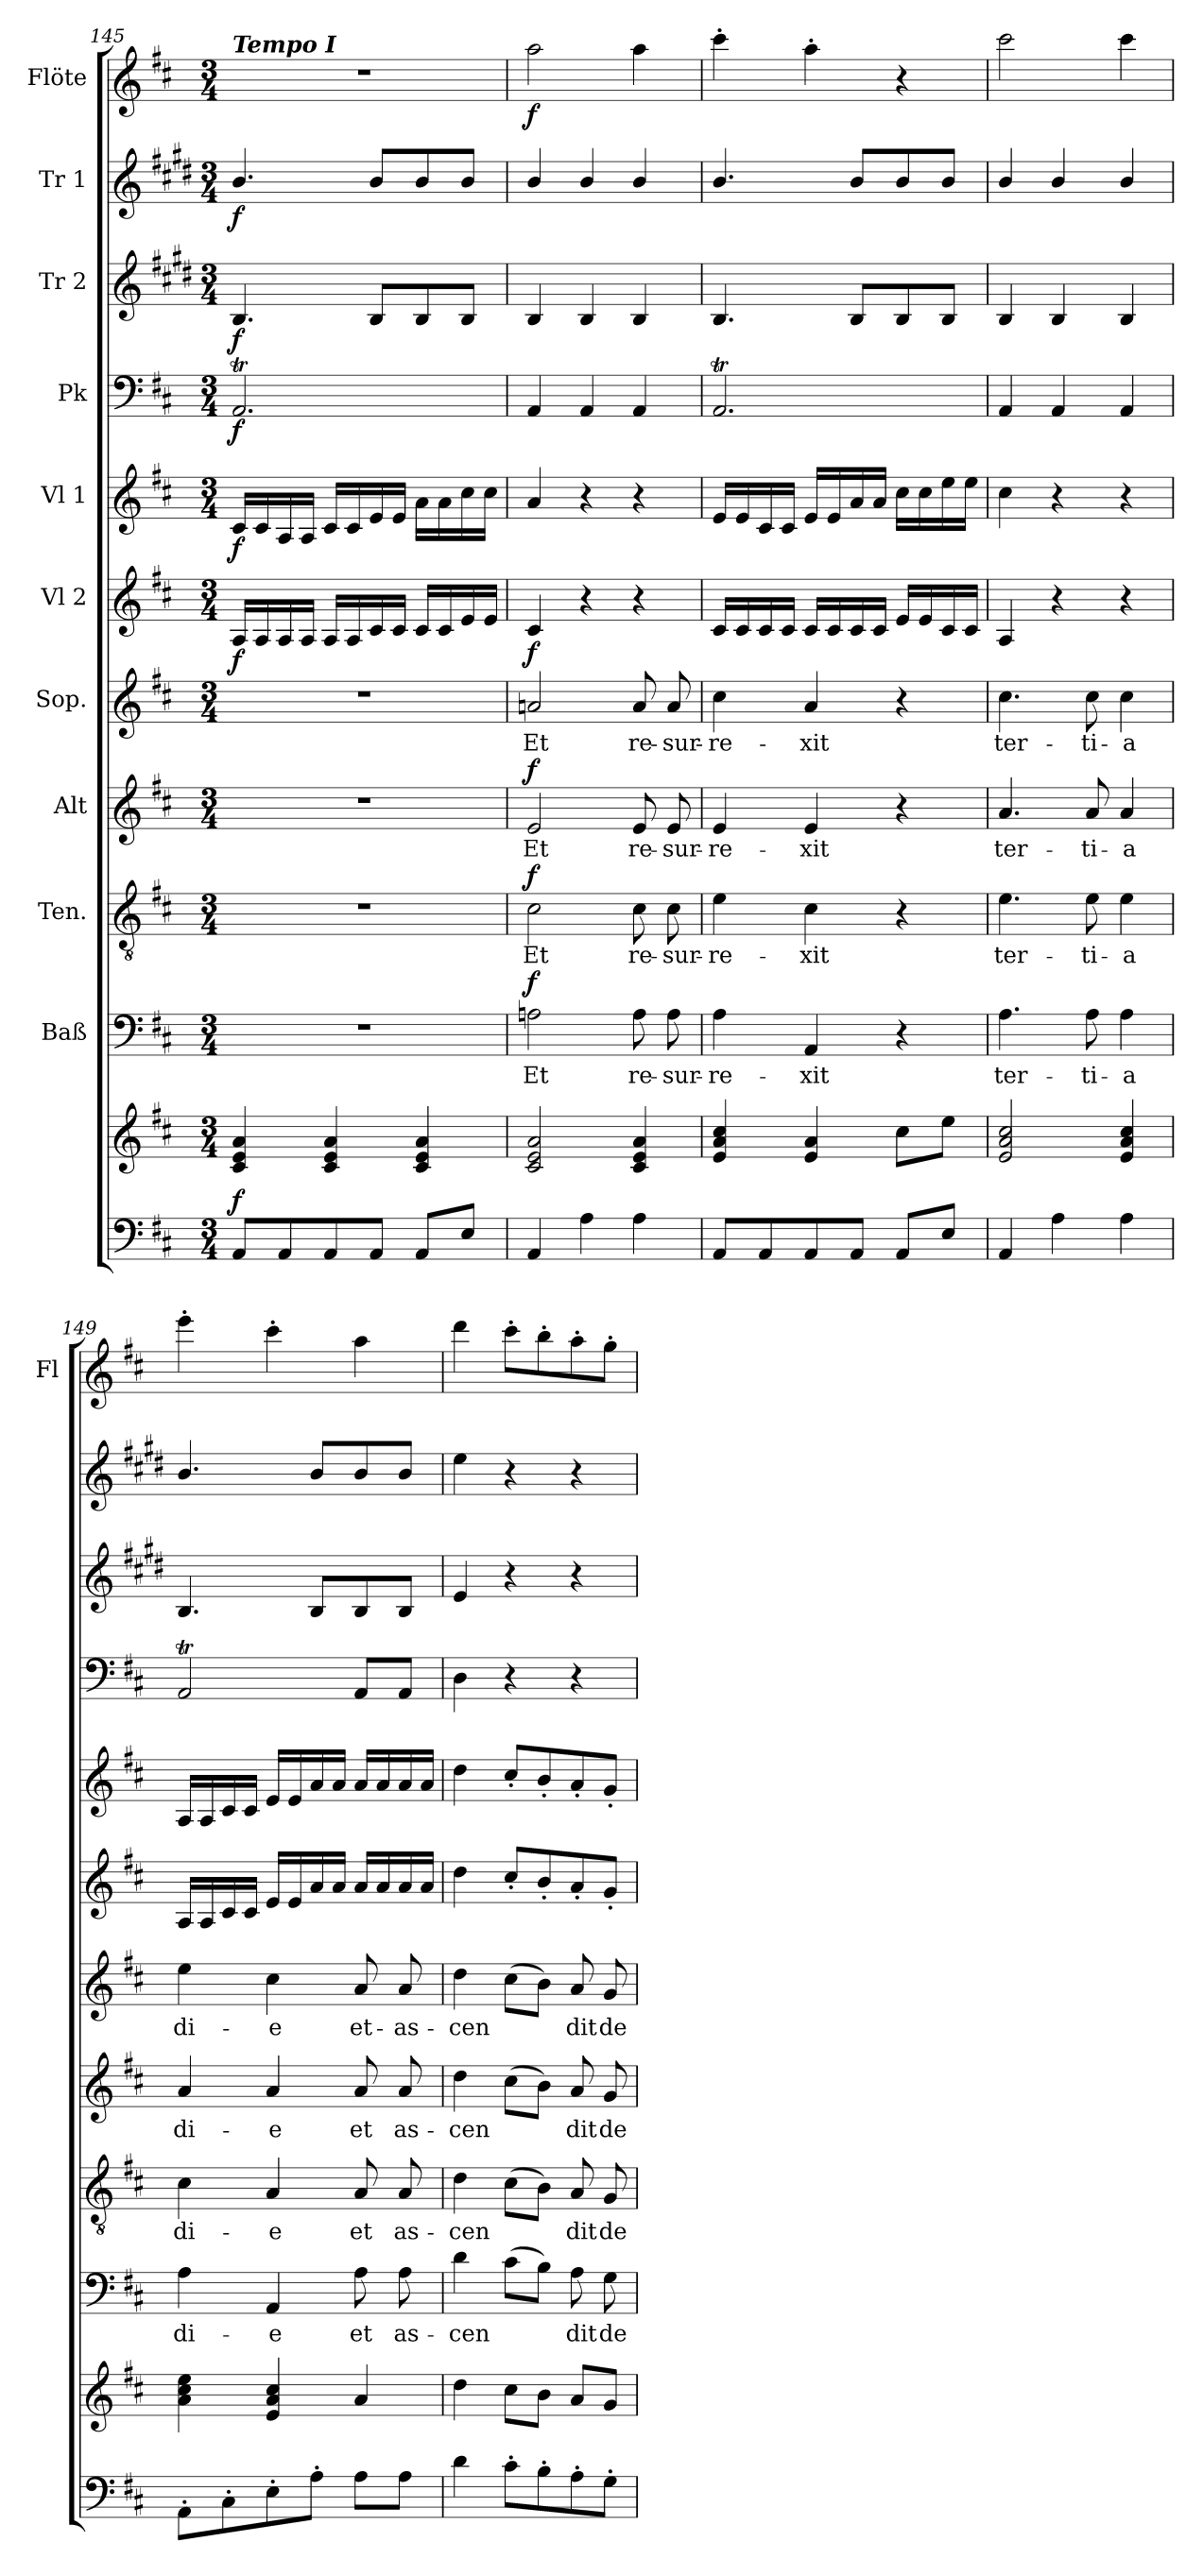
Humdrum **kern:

**kern	**kern	**dynam	**kern	**text	**dynam	**kern	**text	**dynam	**kern	**text	**dynam	**kern	**text	**dynam	**kern	**dynam	**kern	**dynam	**kern	**dynam	**kern	**dynam	**kern	**dynam	**kern	**dynam
*part11	*part11	*part11	*part10	*part10	*part10	*part9	*part9	*part9	*part8	*part8	*part8	*part7	*part7	*part7	*part6	*part6	*part5	*part5	*part4	*part4	*part3	*part3	*part2	*part2	*part1	*part1
*staff12	*staff11	*staff11/12	*staff10	*staff10	*staff10	*staff9	*staff9	*staff9	*staff8	*staff8	*staff8	*staff7	*staff7	*staff7	*staff6	*staff6	*staff5	*staff5	*staff4	*staff4	*staff3	*staff3	*staff2	*staff2	*staff1	*staff1
*	*	*	*I"Baß	*	*	*I"Ten.	*	*	*I"Alt	*	*	*I"Sop.	*	*	*I"Vl 2	*	*I"Vl 1	*	*I"Pk	*	*I"Tr 2	*	*I"Tr 1	*	*I"Flöte	*
*	*	*	*	*	*	*	*	*	*	*	*	*	*	*	*	*	*	*	*	*	*	*	*	*	*I'Fl	*
!!LO:PB:g=z
*clefF4	*clefG2	*	*clefF4	*	*	*clefGv2	*	*	*clefG2	*	*	*clefG2	*	*	*clefG2	*	*clefG2	*	*clefF4	*	*clefG2	*	*clefG2	*	*clefG2	*
*	*	*	*	*	*	*	*	*	*	*	*	*	*	*	*	*	*	*	*	*	*ITrd1c2	*	*ITrd1c2	*	*	*
*k[f#c#]	*k[f#c#]	*	*k[f#c#]	*	*	*k[f#c#]	*	*	*k[f#c#]	*	*	*k[f#c#]	*	*	*k[f#c#]	*	*k[f#c#]	*	*k[f#c#]	*	*k[f#c#]	*	*k[f#c#]	*	*k[f#c#]	*
*D:	*D:	*	*D:	*	*	*D:	*	*	*D:	*	*	*D:	*	*	*D:	*	*D:	*	*D:	*	*D:	*	*D:	*	*D:	*
*M3/4	*M3/4	*	*M3/4	*	*	*M3/4	*	*	*M3/4	*	*	*M3/4	*	*	*M3/4	*	*M3/4	*	*M3/4	*	*M3/4	*	*M3/4	*	*M3/4	*
=145	=145	=145	=145	=145	=145	=145	=145	=145	=145	=145	=145	=145	=145	=145	=145	=145	=145	=145	=145	=145	=145	=145	=145	=145	=145	=145
!	!	!	!	!	!	!	!	!	!	!	!	!	!	!	!	!	!	!	!	!	!	!	!	!	!LO:TX:a:Bi:t=Tempo I	!
!	!	!LO:DY:a=2	!	!	!	!	!	!	!	!	!	!	!	!	!	!LO:DY:b	!	!LO:DY:b	!	!LO:DY:b	!	!LO:DY:b	!	!LO:DY:b	!	!
8AA/L	4c#/ 4e/ 4a/	f	2.r	.	.	2.r	.	.	2.r	.	.	2.r	.	.	16A/LL	f	16c#/LL	f	2.AAT/	f	4.A/	f	4.a/	f	2.r	.
.	.	.	.	.	.	.	.	.	.	.	.	.	.	.	16A/	.	16c#/	.	.	.	.	.	.	.	.	.
8AA/	.	.	.	.	.	.	.	.	.	.	.	.	.	.	16A/	.	16A/	.	.	.	.	.	.	.	.	.
.	.	.	.	.	.	.	.	.	.	.	.	.	.	.	16A/JJ	.	16A/JJ	.	.	.	.	.	.	.	.	.
8AA/	4c#/ 4e/ 4a/	.	.	.	.	.	.	.	.	.	.	.	.	.	16A/LL	.	16c#/LL	.	.	.	.	.	.	.	.	.
.	.	.	.	.	.	.	.	.	.	.	.	.	.	.	16A/	.	16c#/	.	.	.	.	.	.	.	.	.
8AA/J	.	.	.	.	.	.	.	.	.	.	.	.	.	.	16c#/	.	16e/	.	.	.	8A/L	.	8a/L	.	.	.
.	.	.	.	.	.	.	.	.	.	.	.	.	.	.	16c#/JJ	.	16e/JJ	.	.	.	.	.	.	.	.	.
8AA/L	4c#/ 4e/ 4a/	.	.	.	.	.	.	.	.	.	.	.	.	.	16c#/LL	.	16a\LL	.	.	.	8A/	.	8a/	.	.	.
.	.	.	.	.	.	.	.	.	.	.	.	.	.	.	16c#/	.	16a\	.	.	.	.	.	.	.	.	.
8E/J	.	.	.	.	.	.	.	.	.	.	.	.	.	.	16e/	.	16cc#\	.	.	.	8A/J	.	8a/J	.	.	.
.	.	.	.	.	.	.	.	.	.	.	.	.	.	.	16e/JJ	.	16cc#\JJ	.	.	.	.	.	.	.	.	.
=146	=146	=146	=146	=146	=146	=146	=146	=146	=146	=146	=146	=146	=146	=146	=146	=146	=146	=146	=146	=146	=146	=146	=146	=146	=146	=146
!	!	!	!	!LO:LY:b	!LO:DY:a	!	!LO:LY:b	!LO:DY:a	!	!LO:LY:b	!LO:DY:a	!	!LO:LY:b	!LO:DY:a	!	!	!	!	!	!	!	!	!	!	!	!LO:DY:b
4AA/	2c#/ 2e/ 2a/	.	2An\	Et	f	2c#\	Et	f	2e/	Et	f	2an/	Et	f	4c#/	.	4a/	.	4AA/	.	4A/	.	4a/	.	2aa\	f
4A\	.	.	.	.	.	.	.	.	.	.	.	.	.	.	4r	.	4r	.	4AA/	.	4A/	.	4a/	.	.	.
!	!	!	!	!LO:LY:b	!	!	!LO:LY:b	!	!	!LO:LY:b	!	!	!LO:LY:b	!	!	!	!	!	!	!	!	!	!	!	!	!
4A\	4c#/ 4e/ 4a/	.	8A\	re-	.	8c#\	re-	.	8e/	re-	.	8a/	re-	.	4r	.	4r	.	4AA/	.	4A/	.	4a/	.	4aa\	.
!	!	!	!	!LO:LY:b	!	!	!LO:LY:b	!	!	!LO:LY:b	!	!	!LO:LY:b	!	!	!	!	!	!	!	!	!	!	!	!	!
.	.	.	8A\	-sur-	.	8c#\	-sur-	.	8e/	-sur-	.	8a/	-sur-	.	.	.	.	.	.	.	.	.	.	.	.	.
=147	=147	=147	=147	=147	=147	=147	=147	=147	=147	=147	=147	=147	=147	=147	=147	=147	=147	=147	=147	=147	=147	=147	=147	=147	=147	=147
!	!	!	!	!LO:LY:b	!	!	!LO:LY:b	!	!	!LO:LY:b	!	!	!LO:LY:b	!	!	!	!	!	!	!	!	!	!	!	!	!
8AA/L	4e/ 4a/ 4cc#/	.	4A\	-re-	.	4e\	-re-	.	4e/	-re-	.	4cc#\	-re-	.	16c#/LL	.	16e/LL	.	2.AAT/	.	4.A/	.	4.a/	.	4ccc#'>\	.
.	.	.	.	.	.	.	.	.	.	.	.	.	.	.	16c#/	.	16e/	.	.	.	.	.	.	.	.	.
8AA/	.	.	.	.	.	.	.	.	.	.	.	.	.	.	16c#/	.	16c#/	.	.	.	.	.	.	.	.	.
.	.	.	.	.	.	.	.	.	.	.	.	.	.	.	16c#/JJ	.	16c#/JJ	.	.	.	.	.	.	.	.	.
!	!	!	!	!LO:LY:b	!	!	!LO:LY:b	!	!	!LO:LY:b	!	!	!LO:LY:b	!	!	!	!	!	!	!	!	!	!	!	!	!
8AA/	4e/ 4a/	.	4AA/	-xit	.	4c#\	-xit	.	4e/	-xit	.	4a/	-xit	.	16c#/LL	.	16e/LL	.	.	.	.	.	.	.	4aa'>\	.
.	.	.	.	.	.	.	.	.	.	.	.	.	.	.	16c#/	.	16e/	.	.	.	.	.	.	.	.	.
8AA/J	.	.	.	.	.	.	.	.	.	.	.	.	.	.	16c#/	.	16a/	.	.	.	8A/L	.	8a/L	.	.	.
.	.	.	.	.	.	.	.	.	.	.	.	.	.	.	16c#/JJ	.	16a/JJ	.	.	.	.	.	.	.	.	.
8AA/L	8cc#\L	.	4r	.	.	4r	.	.	4r	.	.	4r	.	.	16e/LL	.	16cc#\LL	.	.	.	8A/	.	8a/	.	4r	.
.	.	.	.	.	.	.	.	.	.	.	.	.	.	.	16e/	.	16cc#\	.	.	.	.	.	.	.	.	.
8E/J	8ee\J	.	.	.	.	.	.	.	.	.	.	.	.	.	16c#/	.	16ee\	.	.	.	8A/J	.	8a/J	.	.	.
.	.	.	.	.	.	.	.	.	.	.	.	.	.	.	16c#/JJ	.	16ee\JJ	.	.	.	.	.	.	.	.	.
=148	=148	=148	=148	=148	=148	=148	=148	=148	=148	=148	=148	=148	=148	=148	=148	=148	=148	=148	=148	=148	=148	=148	=148	=148	=148	=148
!	!	!	!	!LO:LY:b	!	!	!LO:LY:b	!	!	!LO:LY:b	!	!	!LO:LY:b	!	!	!	!	!	!	!	!	!	!	!	!	!
4AA/	2e/ 2a/ 2cc#/	.	4.A\	ter-	.	4.e\	ter-	.	4.a/	ter-	.	4.cc#\	ter-	.	4A/	.	4cc#\	.	4AA/	.	4A/	.	4a/	.	2ccc#\	.
4A\	.	.	.	.	.	.	.	.	.	.	.	.	.	.	4r	.	4r	.	4AA/	.	4A/	.	4a/	.	.	.
!	!	!	!	!LO:LY:b	!	!	!LO:LY:b	!	!	!LO:LY:b	!	!	!LO:LY:b	!	!	!	!	!	!	!	!	!	!	!	!	!
.	.	.	8A\	-ti-	.	8e\	-ti-	.	8a/	-ti-	.	8cc#\	-ti-	.	.	.	.	.	.	.	.	.	.	.	.	.
!	!	!	!	!LO:LY:b	!	!	!LO:LY:b	!	!	!LO:LY:b	!	!	!LO:LY:b	!	!	!	!	!	!	!	!	!	!	!	!	!
4A\	4e/ 4a/ 4cc#/	.	4A\	-a	.	4e\	-a	.	4a/	-a	.	4cc#\	-a	.	4r	.	4r	.	4AA/	.	4A/	.	4a/	.	4ccc#\	.
!!LO:PB:g=z
=149	=149	=149	=149	=149	=149	=149	=149	=149	=149	=149	=149	=149	=149	=149	=149	=149	=149	=149	=149	=149	=149	=149	=149	=149	=149	=149
!	!	!	!	!LO:LY:b	!	!	!LO:LY:b	!	!	!LO:LY:b	!	!	!LO:LY:b	!	!	!	!	!	!	!	!	!	!	!	!	!
8AA'>\L	4a\ 4cc#\ 4ee\	.	4A\	di-	.	4c#\	di-	.	4a/	di-	.	4ee\	di-	.	16A/LL	.	16A/LL	.	2AAT/	.	4.A/	.	4.a/	.	4eee'>\	.
.	.	.	.	.	.	.	.	.	.	.	.	.	.	.	16A/	.	16A/	.	.	.	.	.	.	.	.	.
8C#'>\	.	.	.	.	.	.	.	.	.	.	.	.	.	.	16c#/	.	16c#/	.	.	.	.	.	.	.	.	.
.	.	.	.	.	.	.	.	.	.	.	.	.	.	.	16c#/JJ	.	16c#/JJ	.	.	.	.	.	.	.	.	.
!	!	!	!	!LO:LY:b	!	!	!LO:LY:b	!	!	!LO:LY:b	!	!	!LO:LY:b	!	!	!	!	!	!	!	!	!	!	!	!	!
8E'>\	4e/ 4a/ 4cc#/	.	4AA/	-e	.	4A/	-e	.	4a/	-e	.	4cc#\	-e	.	16e/LL	.	16e/LL	.	.	.	.	.	.	.	4ccc#'>\	.
.	.	.	.	.	.	.	.	.	.	.	.	.	.	.	16e/	.	16e/	.	.	.	.	.	.	.	.	.
8A'>\J	.	.	.	.	.	.	.	.	.	.	.	.	.	.	16a/	.	16a/	.	.	.	8A/L	.	8a/L	.	.	.
.	.	.	.	.	.	.	.	.	.	.	.	.	.	.	16a/JJ	.	16a/JJ	.	.	.	.	.	.	.	.	.
!	!	!	!	!LO:LY:b	!	!	!LO:LY:b	!	!	!LO:LY:b	!	!	!LO:LY:b	!	!	!	!	!	!	!	!	!	!	!	!	!
8A\L	4a/	.	8A\	et	.	8A/	et	.	8a/	et	.	8a/	et-	.	16a/LL	.	16a/LL	.	8AA/L	.	8A/	.	8a/	.	4aa\	.
.	.	.	.	.	.	.	.	.	.	.	.	.	.	.	16a/	.	16a/	.	.	.	.	.	.	.	.	.
!	!	!	!	!LO:LY:b	!	!	!LO:LY:b	!	!	!LO:LY:b	!	!	!LO:LY:b	!	!	!	!	!	!	!	!	!	!	!	!	!
8A\J	.	.	8A\	as-	.	8A/	as-	.	8a/	as-	.	8a/	-as-	.	16a/	.	16a/	.	8AA/J	.	8A/J	.	8a/J	.	.	.
.	.	.	.	.	.	.	.	.	.	.	.	.	.	.	16a/JJ	.	16a/JJ	.	.	.	.	.	.	.	.	.
=150	=150	=150	=150	=150	=150	=150	=150	=150	=150	=150	=150	=150	=150	=150	=150	=150	=150	=150	=150	=150	=150	=150	=150	=150	=150	=150
!	!	!	!	!LO:LY:b	!	!	!LO:LY:b	!	!	!LO:LY:b	!	!	!LO:LY:b	!	!	!	!	!	!	!	!	!	!	!	!	!
4d\	4dd\	.	4d\	-cen	.	4d\	-cen	.	4dd\	-cen	.	4dd\	-cen	.	4dd\	.	4dd\	.	4D\	.	4d/	.	4dd\	.	4ddd\	.
8c#'>\L	8cc#\L	.	(>8c#\L	.	.	(>8c#\L	.	.	(>8cc#\L	.	.	(>8cc#\L	.	.	8cc#'</L	.	8cc#'</L	.	4r	.	4r	.	4r	.	8ccc#'>\L	.
8B'>\	8b\J	.	8B\J)	.	.	8B\J)	.	.	8b\J)	.	.	8b\J)	.	.	8b'</	.	8b'</	.	.	.	.	.	.	.	8bb'>\	.
!	!	!	!	!LO:LY:b	!	!	!LO:LY:b	!	!	!LO:LY:b	!	!	!LO:LY:b	!	!	!	!	!	!	!	!	!	!	!	!	!
8A'>\	8a/L	.	8A\	dit	.	8A/	dit	.	8a/	dit	.	8a/	dit	.	8a'</	.	8a'</	.	4r	.	4r	.	4r	.	8aa'>\	.
!	!	!	!	!LO:LY:b	!	!	!LO:LY:b	!	!	!LO:LY:b	!	!	!LO:LY:b	!	!	!	!	!	!	!	!	!	!	!	!	!
8G'>\J	8g/J	.	8G\	de	.	8G/	de	.	8g/	de	.	8g/	de	.	8g'</J	.	8g'</J	.	.	.	.	.	.	.	8gg'>\J	.
=	=	=	=	=	=	=	=	=	=	=	=	=	=	=	=	=	=	=	=	=	=	=	=	=	=	=
*-	*-	*-	*-	*-	*-	*-	*-	*-	*-	*-	*-	*-	*-	*-	*-	*-	*-	*-	*-	*-	*-	*-	*-	*-	*-	*-
